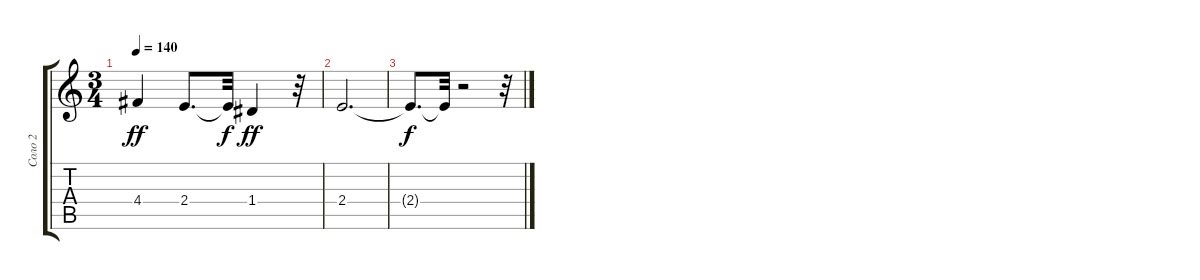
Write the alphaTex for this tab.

\track ("Соло 2" "Соло 2") {instrument acousticguitarnylon}
\staff {score tabs}
\tuning (E4 B3 G3 D3 A2 E2) {hide}
\ts (3 4)
\tempo 140
\clef g2
\ks c
4.4.4{dy ff} 2.4.8{d} 2.4{t}.32{dy f} 1.4.4{dy ff} r.32 |
2.4.2{d} |
2.4{t}.8{d dy f} 2.4{t}.32 r.2 r.32
